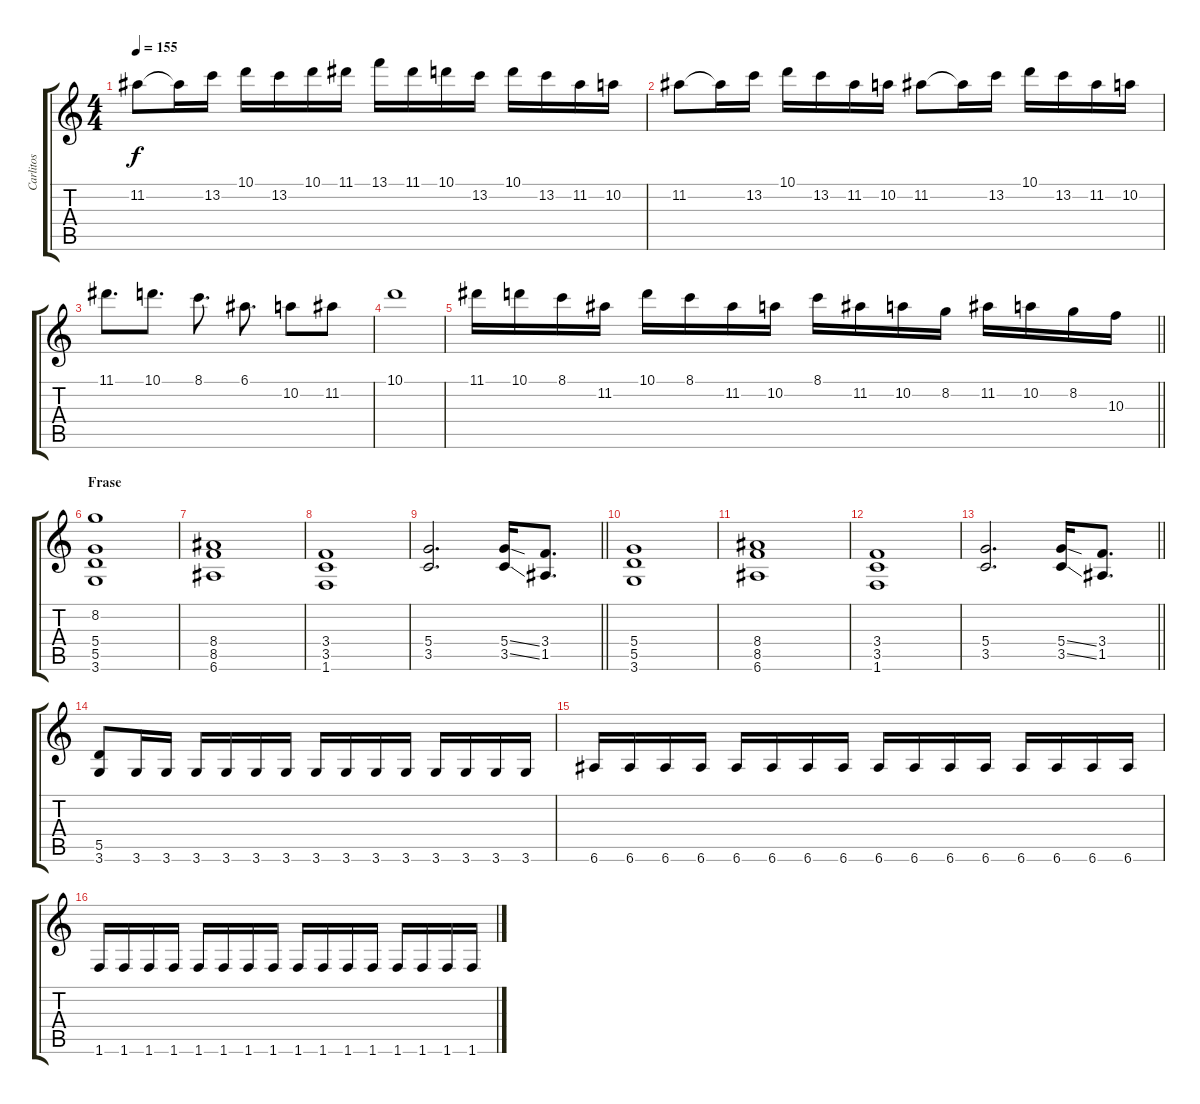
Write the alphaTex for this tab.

\track ("Carlitos" "Carlitos") {instrument distortionguitar}
\staff {score tabs}
\tuning (E4 B3 G3 D3 A2 E2) {hide}
\ts (4 4)
\tempo 155
\clef g2
\ks c
11.2.8{dy f} 11.2{t}.16 13.2.16 10.1.16 13.2.16 10.1.16 11.1.16 13.1.16 11.1.16 10.1.16 13.2.16 10.1.16 13.2.16 11.2.16 10.2.16 |
11.2.8 11.2{t}.16 13.2.16 10.1.16 13.2.16 11.2.16 10.2.16 11.2.8 11.2{t}.16 13.2.16 10.1.16 13.2.16 11.2.16 10.2.16 |
11.1.8{d} 10.1.8{d} 8.1.8{d} 6.1.8{d} 10.2.8 11.2.8 |
10.1.1 |
\barLineRight lightlight
11.1.16 10.1.16 8.1.16 11.2.16 10.1.16 8.1.16 11.2.16 10.2.16 8.1.16 11.2.16 10.2.16 8.2.16 11.2.16 10.2.16 8.2.16 10.3.16 |
\section ("" "Frase")
(8.2 5.4 5.5 3.6).1 |
(8.4 8.5 6.6).1 |
(3.4 3.5 1.6).1 |
\barLineRight lightlight
(5.4 3.5).2{d} (5.4{ss} 3.5{ss}).16 (3.4 1.5).8{d} |
(5.4 5.5 3.6).1 |
(8.4 8.5 6.6).1 |
(3.4 3.5 1.6).1 |
\barLineRight lightlight
(5.4 3.5).2{d} (5.4{ss} 3.5{ss}).16 (3.4 1.5).8{d} |
(5.5 3.6).8 3.6.16 3.6.16 3.6.16 3.6.16 3.6.16 3.6.16 3.6.16 3.6.16 3.6.16 3.6.16 3.6.16 3.6.16 3.6.16 3.6.16 |
6.6.16 6.6.16 6.6.16 6.6.16 6.6.16 6.6.16 6.6.16 6.6.16 6.6.16 6.6.16 6.6.16 6.6.16 6.6.16 6.6.16 6.6.16 6.6.16 |
1.6.16 1.6.16 1.6.16 1.6.16 1.6.16 1.6.16 1.6.16 1.6.16 1.6.16 1.6.16 1.6.16 1.6.16 1.6.16 1.6.16 1.6.16 1.6.16
